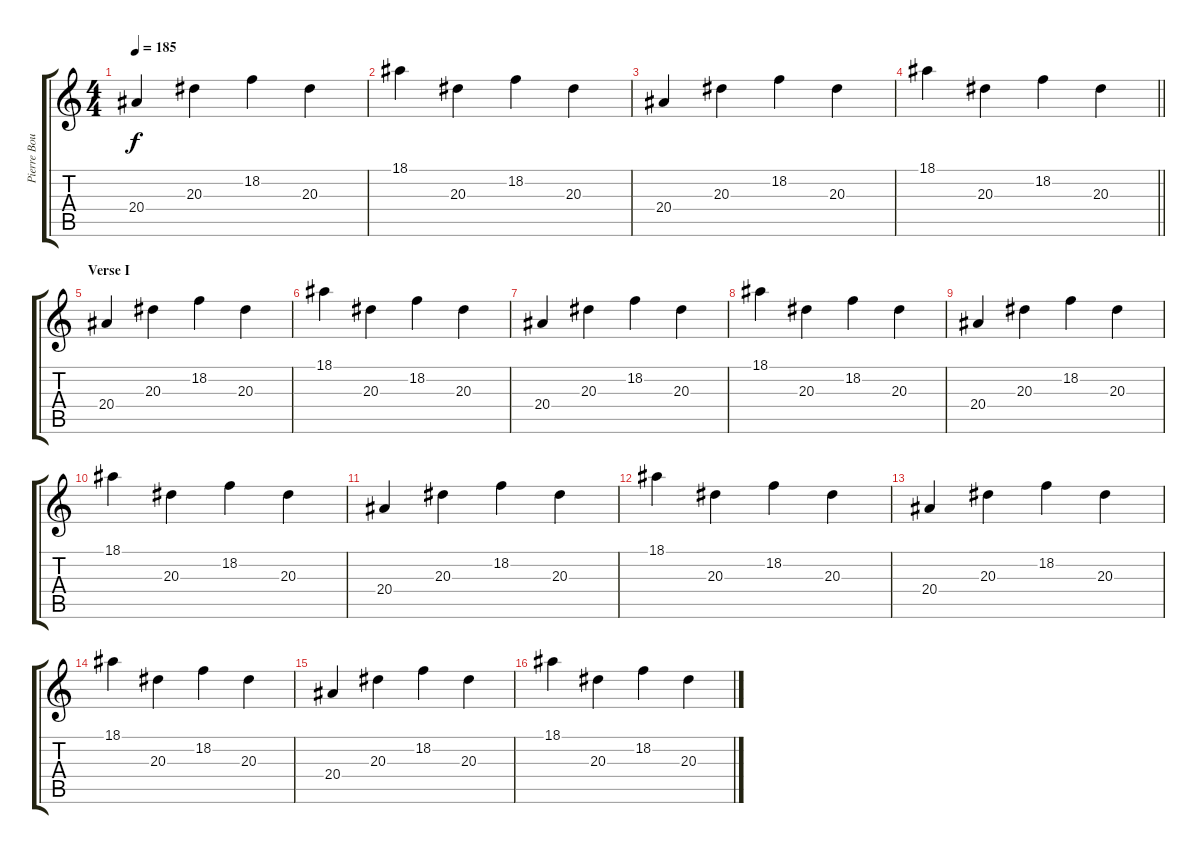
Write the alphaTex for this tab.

\track ("Pierre Bouvier" "Pierre Bou") {instrument electricgrandpiano}
\staff {score tabs}
\tuning (E4 B3 G3 D3 A2 E2) {hide}
\ts (4 4)
\tempo 185
\clef g2
\ks c
20.4.4{dy f} 20.3.4 18.2.4 20.3.4 |
18.1.4 20.3.4 18.2.4 20.3.4 |
20.4.4 20.3.4 18.2.4 20.3.4 |
\barLineRight lightlight
18.1.4 20.3.4 18.2.4 20.3.4 |
\section ("" "Verse I")
20.4.4 20.3.4 18.2.4 20.3.4 |
18.1.4 20.3.4 18.2.4 20.3.4 |
20.4.4 20.3.4 18.2.4 20.3.4 |
18.1.4 20.3.4 18.2.4 20.3.4 |
20.4.4 20.3.4 18.2.4 20.3.4 |
18.1.4 20.3.4 18.2.4 20.3.4 |
20.4.4 20.3.4 18.2.4 20.3.4 |
18.1.4 20.3.4 18.2.4 20.3.4 |
20.4.4 20.3.4 18.2.4 20.3.4 |
18.1.4 20.3.4 18.2.4 20.3.4 |
20.4.4 20.3.4 18.2.4 20.3.4 |
18.1.4 20.3.4 18.2.4 20.3.4
